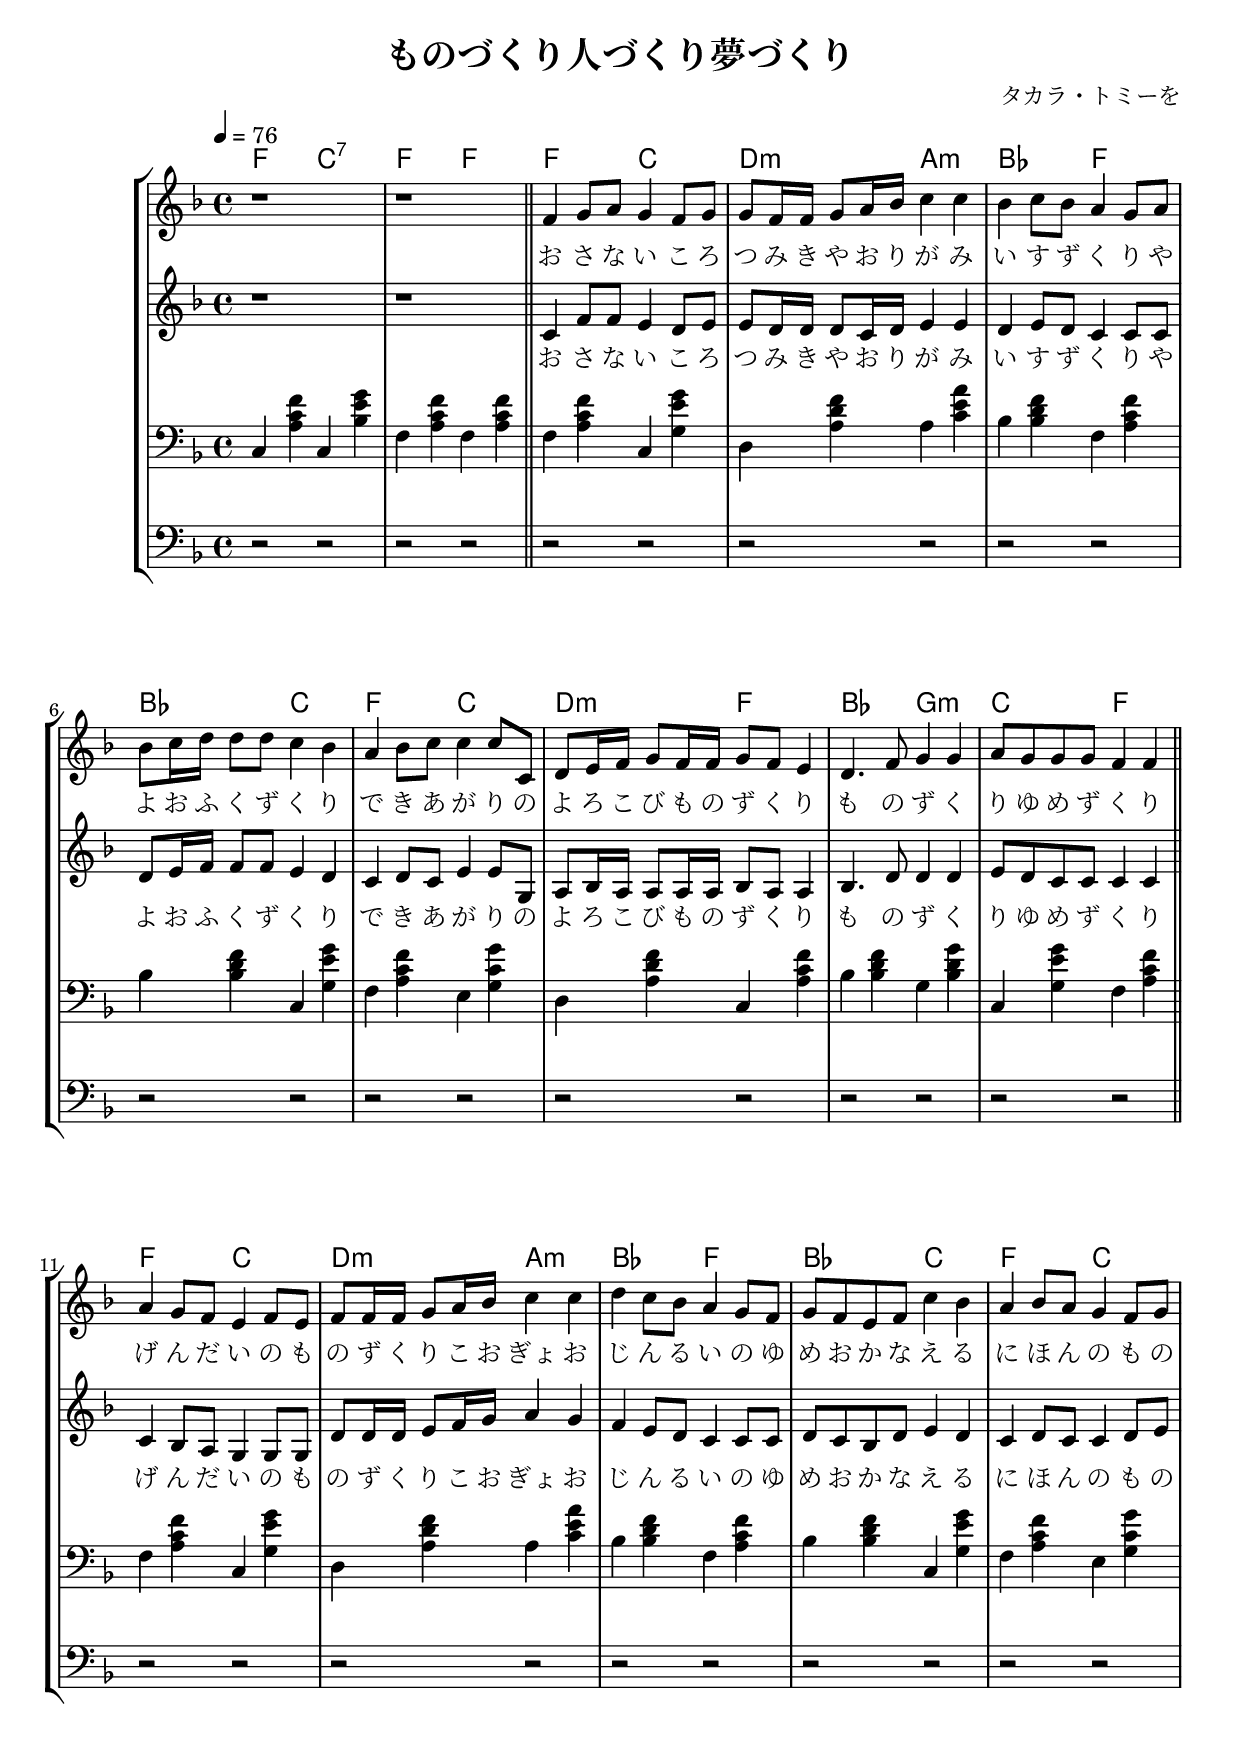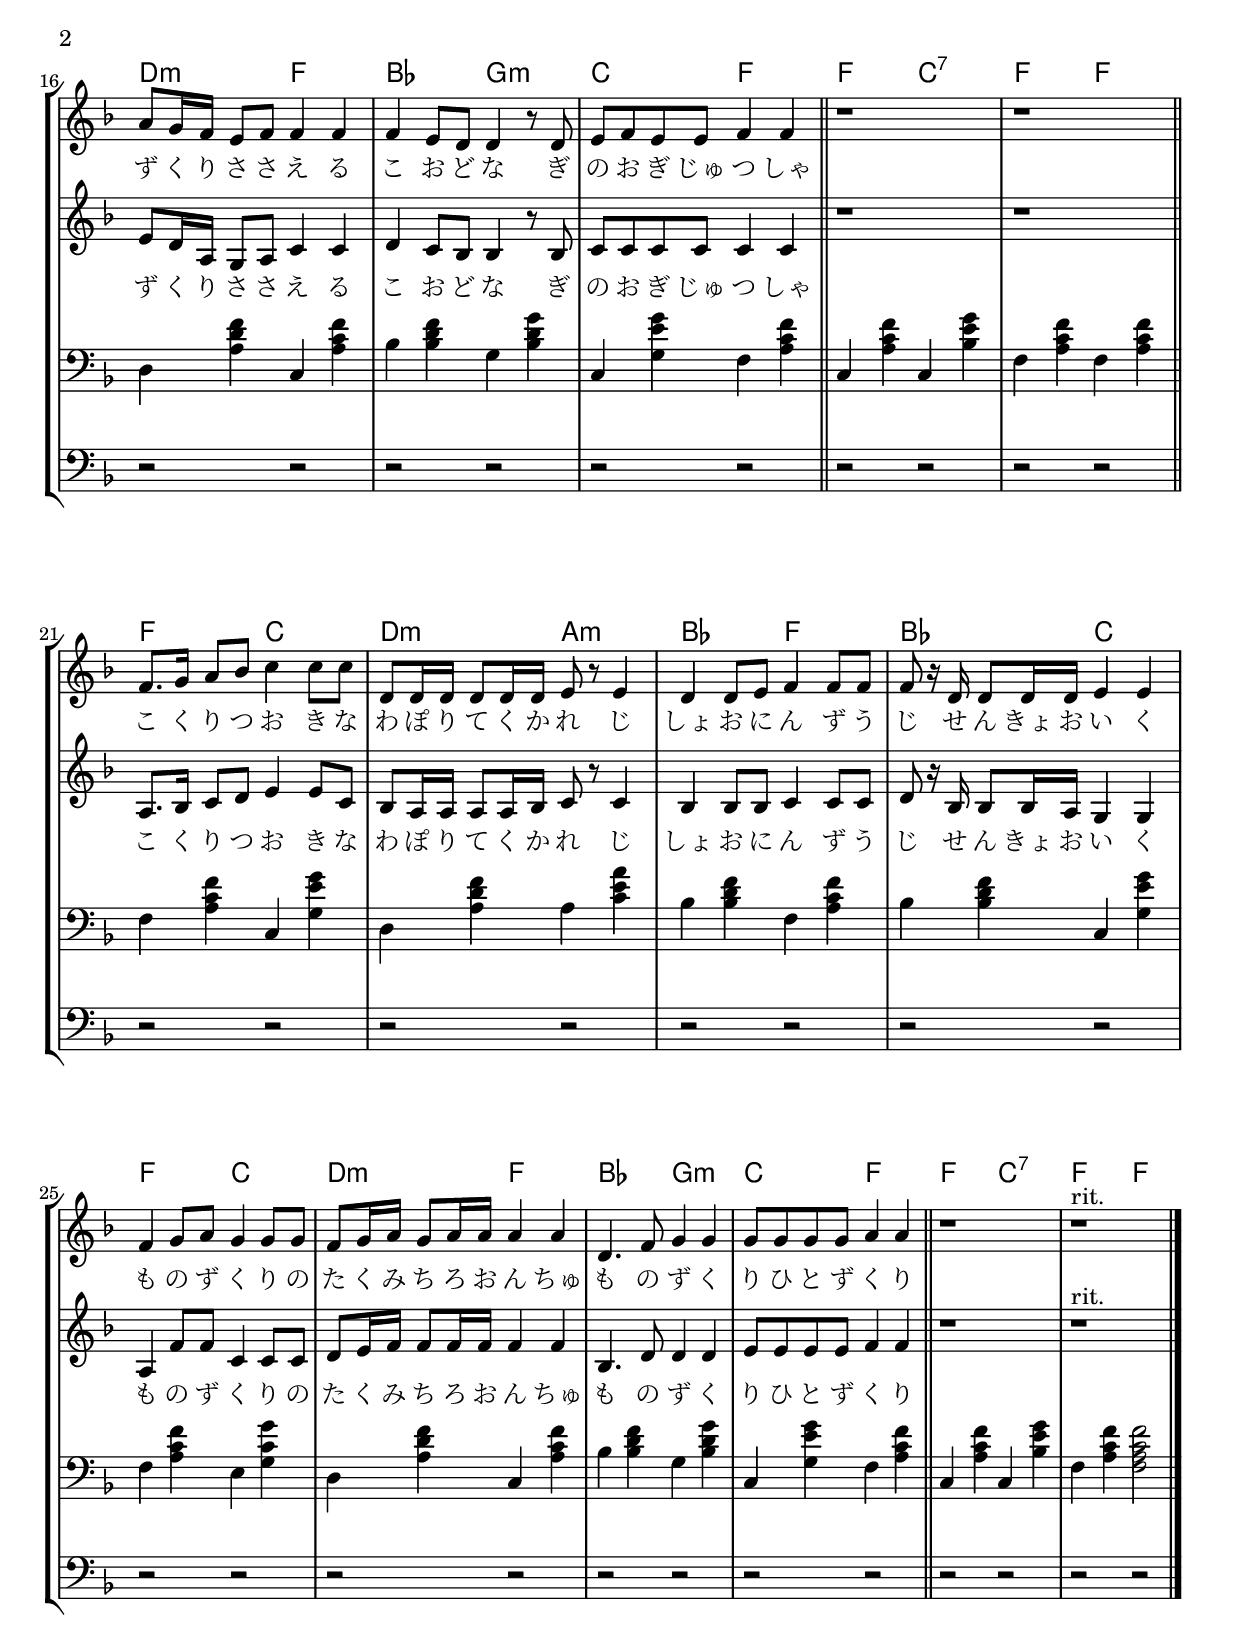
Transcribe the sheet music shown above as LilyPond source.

\version "2.12.1"

\header {
	title = \markup {ものづくり人づくり夢づくり}
	composer = \markup \center-column {タカラ・トミーを}
}

harmony = \chordmode {
	f2 c:7 f f 

	f c d:m a:m bes f bes c f c d:m f bes g:m c f 

	f c d:m a:m bes f bes c f c d:m f bes g:m c f 

	f c:7 f f 

	f c d:m a:m bes f bes c f c d:m f bes g:m c f 

	f c:7 f f 
}

melody = {
	\key f \major
	\tempo 4 = 76
	r1 | r1   
	\set Staff.midiInstrument = #"fss0.42"
	f'4  g'8  a'8  g'4  f'8  g'8 
	g'8  f'16  f'16  g'8  a'16  bes'16  c''4  c''4 
	bes'4  c''8  bes'8  a'4  g'8  a'8 
	bes'8  c''16  d''16  d''8  d''8  c''4  bes'4 
	a'4  bes'8  c''8  c''4  c''8  c'8 
	d'8  e'16  f'16  g'8  f'16  f'16  g'8  f'8  e'4 
	d'4.  f'8  g'4  g'4 
	a'8  g'8  g'8  g'8  f'4  f'4
	\set Staff.midiInstrument = #"fss0.42"
	a'4  g'8  f'8  e'4  f'8  e'8 
	f'8  f'16  f'16  g'8  a'16  bes'16  c''4  c''4 
	d''4  c''8  bes'8  a'4  g'8  f'8 
	g'8  f'8  e'8  f'8  c''4  bes'4 
	a'4  bes'8  a'8  g'4  f'8  g'8 
	a'8  g'16  f'16  e'8  f'8  f'4  f'4 
	f'4  e'8  d'8  d'4  r8  d'8 
	e'8  f'8  e'8  e'8  f'4  f'4
	r1 | r1   
	\set Staff.midiInstrument = #"fss0.42"
	f'8.  g'16  a'8  bes'8  c''4  c''8  c''8 
	d'8  d'16  d'16  d'8  d'16  d'16  e'8  r8  e'4 
	d'4  d'8  e'8  f'4  f'8  f'8 
	f'8  r16  d'16  d'8  d'16  d'16  e'4  e'4 
	f'4  g'8  a'8  g'4  g'8  g'8 
	f'8  g'16  a'16  g'8  a'16  a'16  a'4  a'4 
	d'4.  f'8  g'4  g'4 
	g'8  g'8  g'8  g'8  a'4  a'4
	r1 | r1^"rit." \bar "|."
}

words = \lyricmode {
	
	お  さ  な  い  こ  ろ  つ  み  き  や  お  り  が  み  い  す  ず  く  り  や  よ  お  ふ  く  ず  く  り  で  き  あ  が  り  の  よ  ろ  こ  び  も  の  ず  く  り  も  の  ず  く  り  ゆ  め  ず  く  り  
	げ  ん  だ  い  の  も  の  ず  く  り  こ  お  ぎょ  お  じ  ん  る  い  の  ゆ  め  お  か  な  え  る  に  ほ  ん  の  も  の  ず  く  り  さ  さ  え  る  こ  お  ど  な  ぎ  の  お  ぎ  じゅ  つ  しゃ  
	
	こ  く  り  つ  お  き  な  わ  ぽ  り  て  く  か  れ  じ  しょ  お  に  ん  ず  う  じ  せ  ん  きょ  お  い  く  も  の  ず  く  り  の  た  く  み  ち  ろ  お  ん  ちゅ  も  の  ず  く  り  ひ  と  ず  く  り  
	
}

secondmelody = {
	\key f \major
	\tempo 4 = 76
	r1 | r1   
	\set Staff.midiInstrument = #"fss0.42"
	c'4  f'8  f'8  e'4  d'8  e'8 
	e'8  d'16  d'16  d'8  c'16  d'16  e'4  e'4 
	d'4  e'8  d'8  c'4  c'8  c'8 
	d'8  e'16  f'16  f'8  f'8  e'4  d'4 
	c'4  d'8  c'8  e'4  e'8  g8 
	a8  bes16  a16  a8  a16  a16  bes8  a8  a4 
	bes4.  d'8  d'4  d'4 
	e'8  d'8  c'8  c'8  c'4  c'4
	\set Staff.midiInstrument = #"fss0.42"
	c'4  bes8  a8  g4  g8  g8 
	d'8  d'16  d'16  e'8  f'16  g'16  a'4  g'4 
	f'4  e'8  d'8  c'4  c'8  c'8 
	d'8  c'8  bes8  d'8  e'4  d'4 
	c'4  d'8  c'8  c'4  d'8  e'8 
	e'8  d'16  a16  g8  a8  c'4  c'4 
	d'4  c'8  bes8  bes4  r8  bes8 
	c'8  c'8  c'8  c'8  c'4  c'4
	r1 | r1   
	\set Staff.midiInstrument = #"fss0.42"
	a8.  bes16  c'8  d'8  e'4  e'8  c'8 
	bes8  a16  a16  a8  a16  bes16  c'8  r8  c'4 
	bes4  bes8  bes8  c'4  c'8  c'8 
	d'8  r16  bes16  bes8  bes16  a16  g4  g4 
	a4  f'8  f'8  c'4  c'8  c'8 
	d'8  e'16  f'16  f'8  f'16  f'16  f'4  f'4 
	bes4.  d'8  d'4  d'4 
	e'8  e'8  e'8  e'8  f'4  f'4
	r1 | r1^"rit." \bar "|."
}

secondwords = \lyricmode {
	
	お  さ  な  い  こ  ろ  つ  み  き  や  お  り  が  み  い  す  ず  く  り  や  よ  お  ふ  く  ず  く  り  で  き  あ  が  り  の  よ  ろ  こ  び  も  の  ず  く  り  も  の  ず  く  り  ゆ  め  ず  く  り  
	げ  ん  だ  い  の  も  の  ず  く  り  こ  お  ぎょ  お  じ  ん  る  い  の  ゆ  め  お  か  な  え  る  に  ほ  ん  の  も  の  ず  く  り  さ  さ  え  る  こ  お  ど  な  ぎ  の  お  ぎ  じゅ  つ  しゃ  
	
	こ  く  り  つ  お  き  な  わ  ぽ  り  て  く  か  れ  じ  しょ  お  に  ん  ず  う  じ  せ  ん  きょ  お  い  く  も  の  ず  く  り  の  た  く  み  ち  ろ  お  ん  ちゅ  も  の  ず  く  り  ひ  と  ず  く  り  
	
}

tempochange = {
	\tempo 4 = 76
	r1 | r1 \bar "||"
	\tempo 4 = 76
	r1 | r1 | r1 | r1 | r1 | r1 | r1 | r1 \bar "||"
	\tempo 4 = 76
	r1 | r1 | r1 | r1 | r1 | r1 | r1 | r1 \bar "||"
	\tempo 4 = 76
	r1 | r1 \bar "||"
	\tempo 4 = 76
	r1 | r1 | r1 | r1 | r1 | r1 | r1 | r1 \bar "||"
	\tempo 4 = 76
	r1 | \tempo 4 = 57 r2 \tempo 4 = 50 r2 \bar "|."
}

mainacc = {
	\clef bass
	\set Staff.midiInstrument = #"Electric Grand"
	\key f \major
	\tempo 4 = 76
	c4 <a c' f'>4
	c4 <bes e' g'>4
	f4 <a c' f'>4
	f4 <a c' f'>4
	\bar "||"

	\set Staff.midiInstrument = #"Electric Grand"
	f4 <a c' f'>4
	c4 <g e' g'>4
	d4 <a d' f'>4
	a4 <c' e' a'>4
	bes4 <bes d' f'>4
	f4 <a c' f'>4
	bes4 <bes d' f'>4
	c4 <g e' g'>4
	f4 <a c' f'>4
	e4 <g c' g'>4
	d4 <a d' f'>4
	c4 <a c' f'>4
	bes4 <bes d' f'>4
	g4 <bes d' g'>4
	c4 <g e' g'>4
	f4 <a c' f'>4
	\bar "||"

	\set Staff.midiInstrument = #"Electric Grand"
	f4 <a c' f'>4
	c4 <g e' g'>4
	d4 <a d' f'>4
	a4 <c' e' a'>4
	bes4 <bes d' f'>4
	f4 <a c' f'>4
	bes4 <bes d' f'>4
	c4 <g e' g'>4
	f4 <a c' f'>4
	e4 <g c' g'>4
	d4 <a d' f'>4
	c4 <a c' f'>4
	bes4 <bes d' f'>4
	g4 <bes d' g'>4
	c4 <g e' g'>4
	f4 <a c' f'>4
	\bar "||"

	\set Staff.midiInstrument = #"Electric Grand"
	c4 <a c' f'>4
	c4 <bes e' g'>4
	f4 <a c' f'>4
	f4 <a c' f'>4
	\bar "||"

	\set Staff.midiInstrument = #"Electric Grand"
	f4 <a c' f'>4
	c4 <g e' g'>4
	d4 <a d' f'>4
	a4 <c' e' a'>4
	bes4 <bes d' f'>4
	f4 <a c' f'>4
	bes4 <bes d' f'>4
	c4 <g e' g'>4
	f4 <a c' f'>4
	e4 <g c' g'>4
	d4 <a d' f'>4
	c4 <a c' f'>4
	bes4 <bes d' f'>4
	g4 <bes d' g'>4
	c4 <g e' g'>4
	f4 <a c' f'>4
	\bar "||"

	\set Staff.midiInstrument = #"Electric Grand"
	c4 <a c' f'>4
	c4 <bes e' g'>4
	f4 <a c' f'>4
	<f a c' f'>2
	\bar "|."
}

subacc = {
	\clef bass
	\set Staff.midiInstrument = #"Pizzicato Strings"
	\key f \major
	\tempo 4 = 76
	r2
	r2
	r2
	r2
	\bar "||"

	\set Staff.midiInstrument = #"Pizzicato Strings"
	r2
	r2
	r2
	r2
	r2
	r2
	r2
	r2
	r2
	r2
	r2
	r2
	r2
	r2
	r2
	r2
	\bar "||"

	\set Staff.midiInstrument = #"Pizzicato Strings"
	r2
	r2
	r2
	r2
	r2
	r2
	r2
	r2
	r2
	r2
	r2
	r2
	r2
	r2
	r2
	r2
	\bar "||"

	\set Staff.midiInstrument = #"Pizzicato Strings"
	r2
	r2
	r2
	r2
	\bar "||"

	\set Staff.midiInstrument = #"Pizzicato Strings"
	r2
	r2
	r2
	r2
	r2
	r2
	r2
	r2
	r2
	r2
	r2
	r2
	r2
	r2
	r2
	r2
	\bar "||"

	\set Staff.midiInstrument = #"Pizzicato Strings"
	r2
	r2
	r2
	r2
	\bar "|."
}

percA = {
	\drummode {
	\times 16/12{ cymr8. cymr8 cymr16 cymr8. cymr8 cymr16 } |\times 16/12{ cymr8. cymr8 cymr4. r16 } \bar "||"
	\times 16/12{ cymr8. cymr8 cymr16 cymr8. cymr8 cymr16 } |\times 16/12{ r8. cymr8 cymr16 cymr8. cymr8 cymr16 } |\times 16/12{ cymr8. cymr8 cymr16 cymr8. cymr8 cymr16 } |\times 16/12{ r8. cymr8 cymr16 cymr8. cymr8 cymr16 } |\times 16/12{ cymr8. cymr8 cymr16 cymr8. cymr8 cymr16 } |\times 16/12{ r8. cymr8 cymr16 cymr8. cymr8 cymr16 } |\times 16/12{ cymr8. cymr8 cymr16 cymr8. cymr8 cymr16 } |\times 16/12{ cymr8. cymr8 cymr4. r16 } \bar "||"
	\times 16/12{ cymr8. cymr8 cymr16 cymr8. cymr8 cymr16 } |\times 16/12{ r8. cymr8 cymr16 cymr8. cymr8 cymr16 } |\times 16/12{ cymr8. cymr8 cymr16 cymr8. cymr8 cymr16 } |\times 16/12{ r8. cymr8 cymr16 cymr8. cymr8 cymr16 } |\times 16/12{ cymr8. cymr8 cymr16 cymr8. cymr8 cymr16 } |\times 16/12{ r8. cymr8 cymr16 cymr8. cymr8 cymr16 } |\times 16/12{ cymr8. cymr8 cymr16 cymr8. cymr8 cymr16 } |\times 16/12{ cymr8. cymr8 cymr4. r16 } \bar "||"
	\times 16/12{ cymr8. cymr8 cymr16 cymr8. cymr8 cymr16 } |\times 16/12{ cymr8. cymr8 cymr4. r16 } \bar "||"
	\times 16/12{ cymr8. cymr8 cymr16 cymr8. cymr8 cymr16 } |\times 16/12{ r8. cymr8 cymr16 cymr8. cymr8 cymr16 } |\times 16/12{ cymr8. cymr8 cymr16 cymr8. cymr8 cymr16 } |\times 16/12{ r8. cymr8 cymr16 cymr8. cymr8 cymr16 } |\times 16/12{ cymr8. cymr8 cymr16 cymr8. cymr8 cymr16 } |\times 16/12{ r8. cymr8 cymr16 cymr8. cymr8 cymr16 } |\times 16/12{ cymr8. cymr8 cymr16 cymr8. cymr8 cymr16 } |\times 16/12{ cymr8. cymr8 cymr4. r16 } \bar "||"
	\times 16/12{ cymr8. cymr8 cymr16 cymr8. cymr8 cymr16 } |\times 16/12{ cymr8. cymr8 cymr4. r16 } \bar "|."
	}
}

percB = {
	\drummode {
	\times 16/12{ r2 r8 hhp8 } |\times 16/12{ r2. } \bar "||"
	\times 16/12{ r2 r8 hhp8 } |\times 16/12{ r2. } |\times 16/12{ r2 r8 hhp8 } |\times 16/12{ hhp2. } |\times 16/12{ r2 r8 hhp8 } |\times 16/12{ r2. } |\times 16/12{ r2 r8 hhp8 } |\times 16/12{ hhp2. } \bar "||"
	\times 16/12{ r2 r8 hhp8 } |\times 16/12{ r2. } |\times 16/12{ r2 r8 hhp8 } |\times 16/12{ hhp2. } |\times 16/12{ r2 r8 hhp8 } |\times 16/12{ r2. } |\times 16/12{ r2 r8 hhp8 } |\times 16/12{ hhp2. } \bar "||"
	\times 16/12{ r2 r8 hhp8 } |\times 16/12{ r2. } \bar "||"
	\times 16/12{ r2 r8 hhp8 } |\times 16/12{ r2. } |\times 16/12{ r2 r8 hhp8 } |\times 16/12{ hhp2. } |\times 16/12{ r2 r8 hhp8 } |\times 16/12{ r2. } |\times 16/12{ r2 r8 hhp8 } |\times 16/12{ hhp2. } \bar "||"
	\times 16/12{ r2 r8 hhp8 } |\times 16/12{ r2. } \bar "|."
	}
}

percC = {
	\drummode {
	\times 16/12{ bd4. bd4 r16 bd16 } |\times 16/12{ bd4 r16 bd16 bd4. } \bar "||"
	\times 16/12{ bd4. bd4 r16 bd16 } |\times 16/12{ bd4. bd4. } |\times 16/12{ bd4. bd4 r16 bd16 } |\times 16/12{ bd4. bd4 r16 bd16 } |\times 16/12{ bd4. bd4 r16 bd16 } |\times 16/12{ bd4. bd4. } |\times 16/12{ bd4. bd4 r16 bd16 } |\times 16/12{ bd4 r16 bd16 bd4. } \bar "||"
	\times 16/12{ bd4. bd4 r16 bd16 } |\times 16/12{ bd4. bd4. } |\times 16/12{ bd4. bd4 r16 bd16 } |\times 16/12{ bd4. bd4 r16 bd16 } |\times 16/12{ bd4. bd4 r16 bd16 } |\times 16/12{ bd4. bd4. } |\times 16/12{ bd4. bd4 r16 bd16 } |\times 16/12{ bd4 r16 bd16 bd4. } \bar "||"
	\times 16/12{ bd4. bd4 r16 bd16 } |\times 16/12{ bd4 r16 bd16 bd4. } \bar "||"
	\times 16/12{ bd4. bd4 r16 bd16 } |\times 16/12{ bd4. bd4. } |\times 16/12{ bd4. bd4 r16 bd16 } |\times 16/12{ bd4. bd4 r16 bd16 } |\times 16/12{ bd4. bd4 r16 bd16 } |\times 16/12{ bd4. bd4. } |\times 16/12{ bd4. bd4 r16 bd16 } |\times 16/12{ bd4 r16 bd16 bd4. } \bar "||"
	\times 16/12{ bd4. bd4 r16 bd16 } |\times 16/12{ bd4 r16 bd16 bd4. } \bar "|."
	}
}

percD = {
	\drummode {
	\times 16/12{ r2. } |\times 16/12{ rb2. } \bar "||"
	\times 16/12{ r2. } |\times 16/12{ rb2. } |\times 16/12{ r2. } |\times 16/12{ rb2. } |\times 16/12{ r2. } |\times 16/12{ rb2. } |\times 16/12{ r2. } |\times 16/12{ rb2. } \bar "||"
	\times 16/12{ r2. } |\times 16/12{ rb2. } |\times 16/12{ r2. } |\times 16/12{ rb2. } |\times 16/12{ r2. } |\times 16/12{ rb2. } |\times 16/12{ r2. } |\times 16/12{ rb2. } \bar "||"
	\times 16/12{ r2. } |\times 16/12{ rb2. } \bar "||"
	\times 16/12{ r2. } |\times 16/12{ rb2. } |\times 16/12{ r2. } |\times 16/12{ rb2. } |\times 16/12{ r2. } |\times 16/12{ rb2. } |\times 16/12{ r2. } |\times 16/12{ rb2. } \bar "||"
	\times 16/12{ r2. } |\times 16/12{ rb2. } \bar "|."
	}
}

percE = {
	\drummode {
	r1 |\times 16/12{ r4. sn8 sn4 } \bar "||"
	r1 |r1 |r1 |r1 |r1 |r1 |r1 |\times 16/12{ r4. sn8 sn4 } \bar "||"
	r1 |r1 |r1 |r1 |r1 |r1 |r1 |\times 16/12{ r4. sn8 sn4 } \bar "||"
	r1 |\times 16/12{ r4. sn8 sn4 } \bar "||"
	r1 |r1 |r1 |r1 |r1 |r1 |r1 |\times 16/12{ r4. sn8 sn4 } \bar "||"
	r1 |\times 16/12{ r4. sn8 sn4 } \bar "|."
	}
}

percF = {
	\drummode {
	r1 |\times 16/12{ r2 r16 tommh16 tommh8 } \bar "||"
	r1 |r1 |r1 |r1 |r1 |r1 |r1 |\times 16/12{ r2 r16 tommh16 tommh8 } \bar "||"
	r1 |r1 |r1 |r1 |r1 |r1 |r1 |\times 16/12{ r2 r16 tommh16 tommh8 } \bar "||"
	r1 |\times 16/12{ r2 r16 tommh16 tommh8 } \bar "||"
	r1 |r1 |r1 |r1 |r1 |r1 |r1 |\times 16/12{ r2 r16 tommh16 tommh8 } \bar "||"
	r1 |\times 16/12{ r2 r16 tommh16 tommh8 } \bar "|."
	}
}

percG = {
	\drummode {
	r1 |\times 16/12{ r2 r8. toml16 } \bar "||"
	r1 |r1 |r1 |r1 |r1 |r1 |r1 |\times 16/12{ r2 r8. toml16 } \bar "||"
	r1 |r1 |r1 |r1 |r1 |r1 |r1 |\times 16/12{ r2 r8. toml16 } \bar "||"
	r1 |\times 16/12{ r2 r8. toml16 } \bar "||"
	r1 |r1 |r1 |r1 |r1 |r1 |r1 |\times 16/12{ r2 r8. toml16 } \bar "||"
	r1 |\times 16/12{ r2 r8. toml16 } \bar "|."
	}
}

\score {
	<<
		\new StaffGroup <<
			\new ChordNames {\harmony}
			\new Voice = "melody" {\melody}
			\new Lyrics \lyricsto "melody" \words
			\new Voice = "secondmelody" {\secondmelody}
			\new Lyrics \lyricsto "secondmelody" \secondwords
			\new Staff = "mainacc" {\mainacc}
			\new Staff = "subacc" {\subacc}
		>>
	>>
	\layout { }
}
